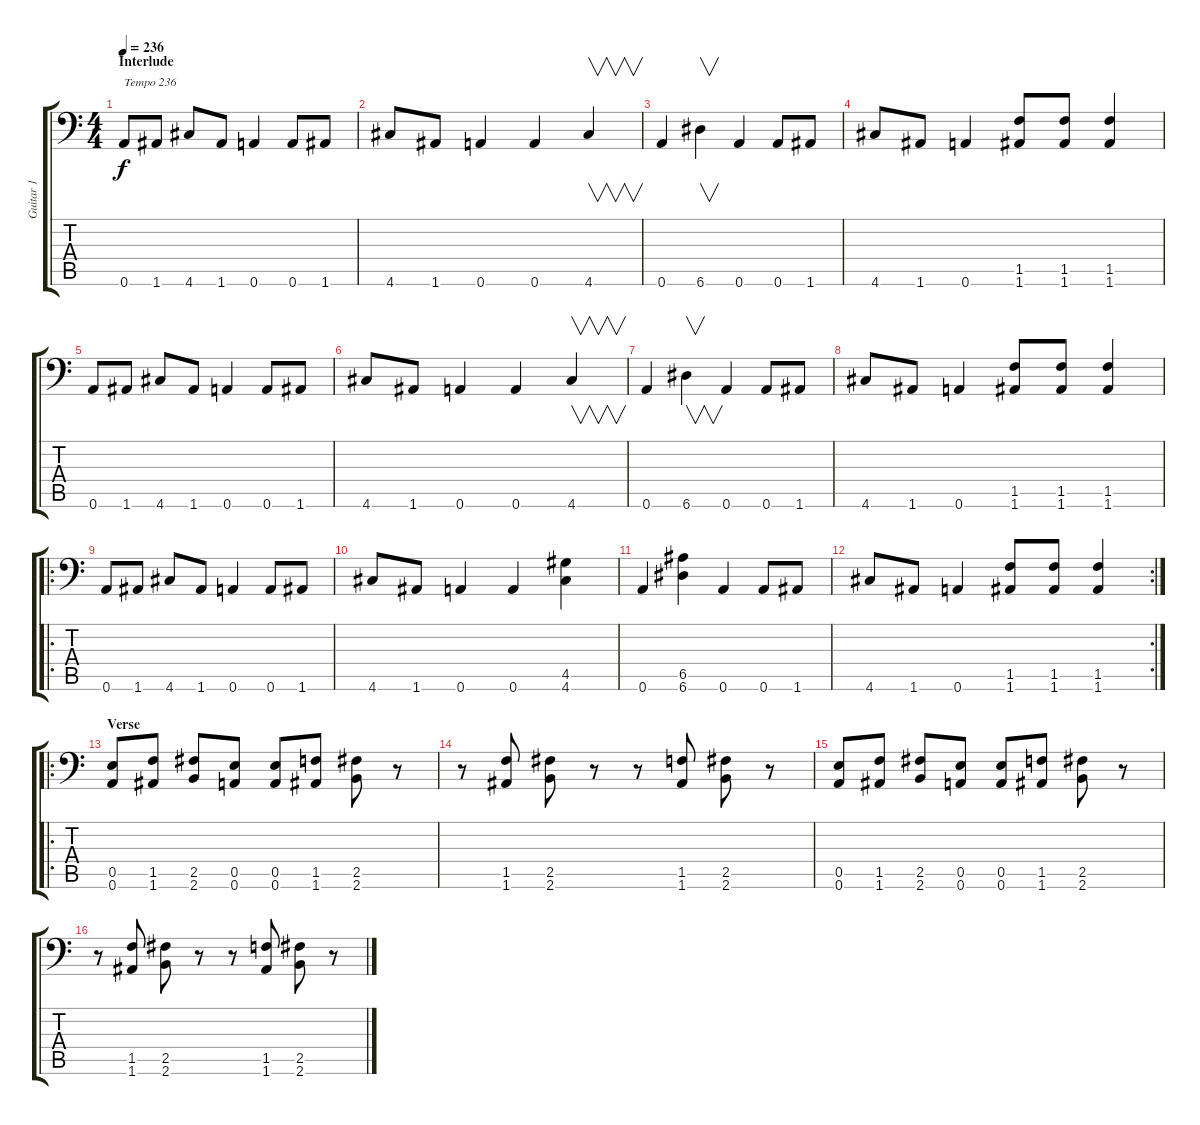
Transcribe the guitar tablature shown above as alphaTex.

\track ("Guitar 1" "Guitar 1") {instrument distortionguitar}
\staff {score tabs}
\tuning (B3 Gb3 D3 A2 E2 A1) {hide}
\ts (4 4)
\section ("" "Interlude")
\tempo 236
\clef f4
\ks c
0.6.8{txt "Tempo 236" dy f} 1.6.8 4.6.8 1.6.8 0.6.4 0.6.8 1.6.8 |
4.6.8 1.6.8 0.6.4 0.6.4 4.6.4{v} |
0.6.4 6.6.4{v} 0.6.4 0.6.8 1.6.8 |
4.6.8 1.6.8 0.6.4 (1.5 1.6).8 (1.5 1.6).8 (1.5 1.6).4 |
0.6.8 1.6.8 4.6.8 1.6.8 0.6.4 0.6.8 1.6.8 |
4.6.8 1.6.8 0.6.4 0.6.4 4.6.4{v} |
0.6.4 6.6.4{v} 0.6.4 0.6.8 1.6.8 |
4.6.8 1.6.8 0.6.4 (1.5 1.6).8 (1.5 1.6).8 (1.5 1.6).4 |
\ro
0.6.8 1.6.8 4.6.8 1.6.8 0.6.4 0.6.8 1.6.8 |
4.6.8 1.6.8 0.6.4 0.6.4 (4.5 4.6).4 |
0.6.4 (6.5 6.6).4 0.6.4 0.6.8 1.6.8 |
\rc 2
4.6.8 1.6.8 0.6.4 (1.5 1.6).8 (1.5 1.6).8 (1.5 1.6).4 |
\ro
\section ("" "Verse")
(0.5 0.6).8 (1.5 1.6).8 (2.5 2.6).8 (0.5 0.6).8 (0.5 0.6).8 (1.5 1.6).8 (2.5 2.6).8 r.8 |
r.8 (1.5 1.6).8 (2.5 2.6).8 r.8 r.8 (1.5 1.6).8 (2.5 2.6).8 r.8 |
(0.5 0.6).8 (1.5 1.6).8 (2.5 2.6).8 (0.5 0.6).8 (0.5 0.6).8 (1.5 1.6).8 (2.5 2.6).8 r.8 |
r.8 (1.5 1.6).8 (2.5 2.6).8 r.8 r.8 (1.5 1.6).8 (2.5 2.6).8 r.8
